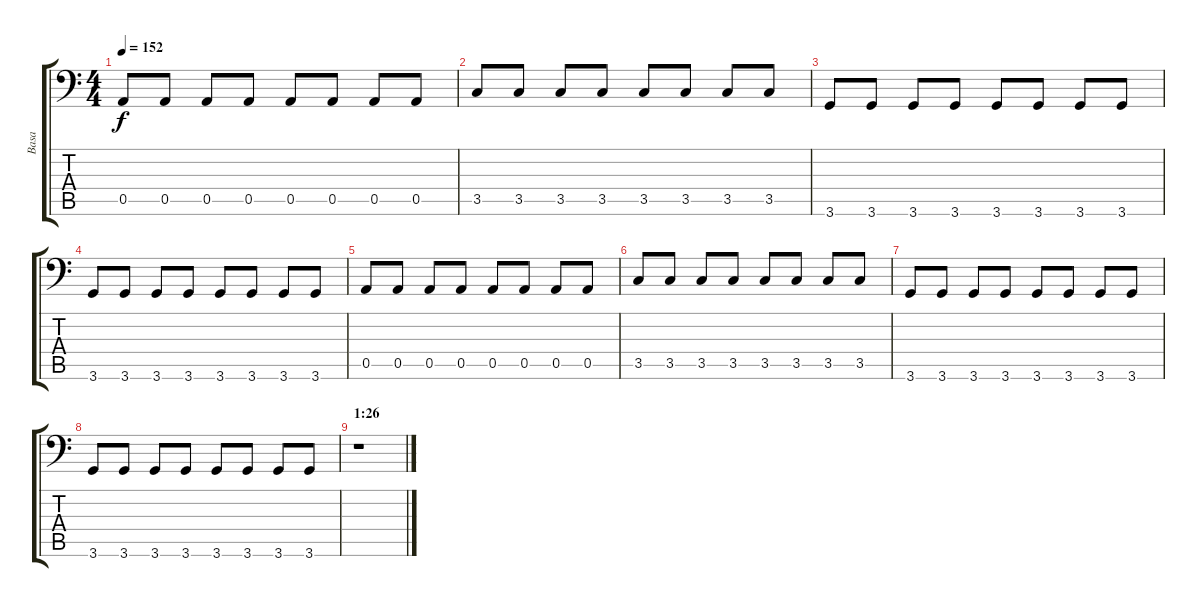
\track ("Basa" "Basa") {instrument electricbassfinger}
\staff {score tabs}
\tuning (E3 B2 G2 D2 A1 E1) {hide}
\ts (4 4)
\tempo 152
\clef f4
\ks c
0.5.8{dy f} 0.5.8 0.5.8 0.5.8 0.5.8 0.5.8 0.5.8 0.5.8 |
3.5.8 3.5.8 3.5.8 3.5.8 3.5.8 3.5.8 3.5.8 3.5.8 |
3.6.8 3.6.8 3.6.8 3.6.8 3.6.8 3.6.8 3.6.8 3.6.8 |
3.6.8 3.6.8 3.6.8 3.6.8 3.6.8 3.6.8 3.6.8 3.6.8 |
0.5.8 0.5.8 0.5.8 0.5.8 0.5.8 0.5.8 0.5.8 0.5.8 |
3.5.8 3.5.8 3.5.8 3.5.8 3.5.8 3.5.8 3.5.8 3.5.8 |
3.6.8{volume 16} 3.6.8 3.6.8 3.6.8 3.6.8 3.6.8 3.6.8 3.6.8 |
3.6.8 3.6.8 3.6.8 3.6.8 3.6.8 3.6.8 3.6.8 3.6.8 |
\section ("" "1:26")
r.1
